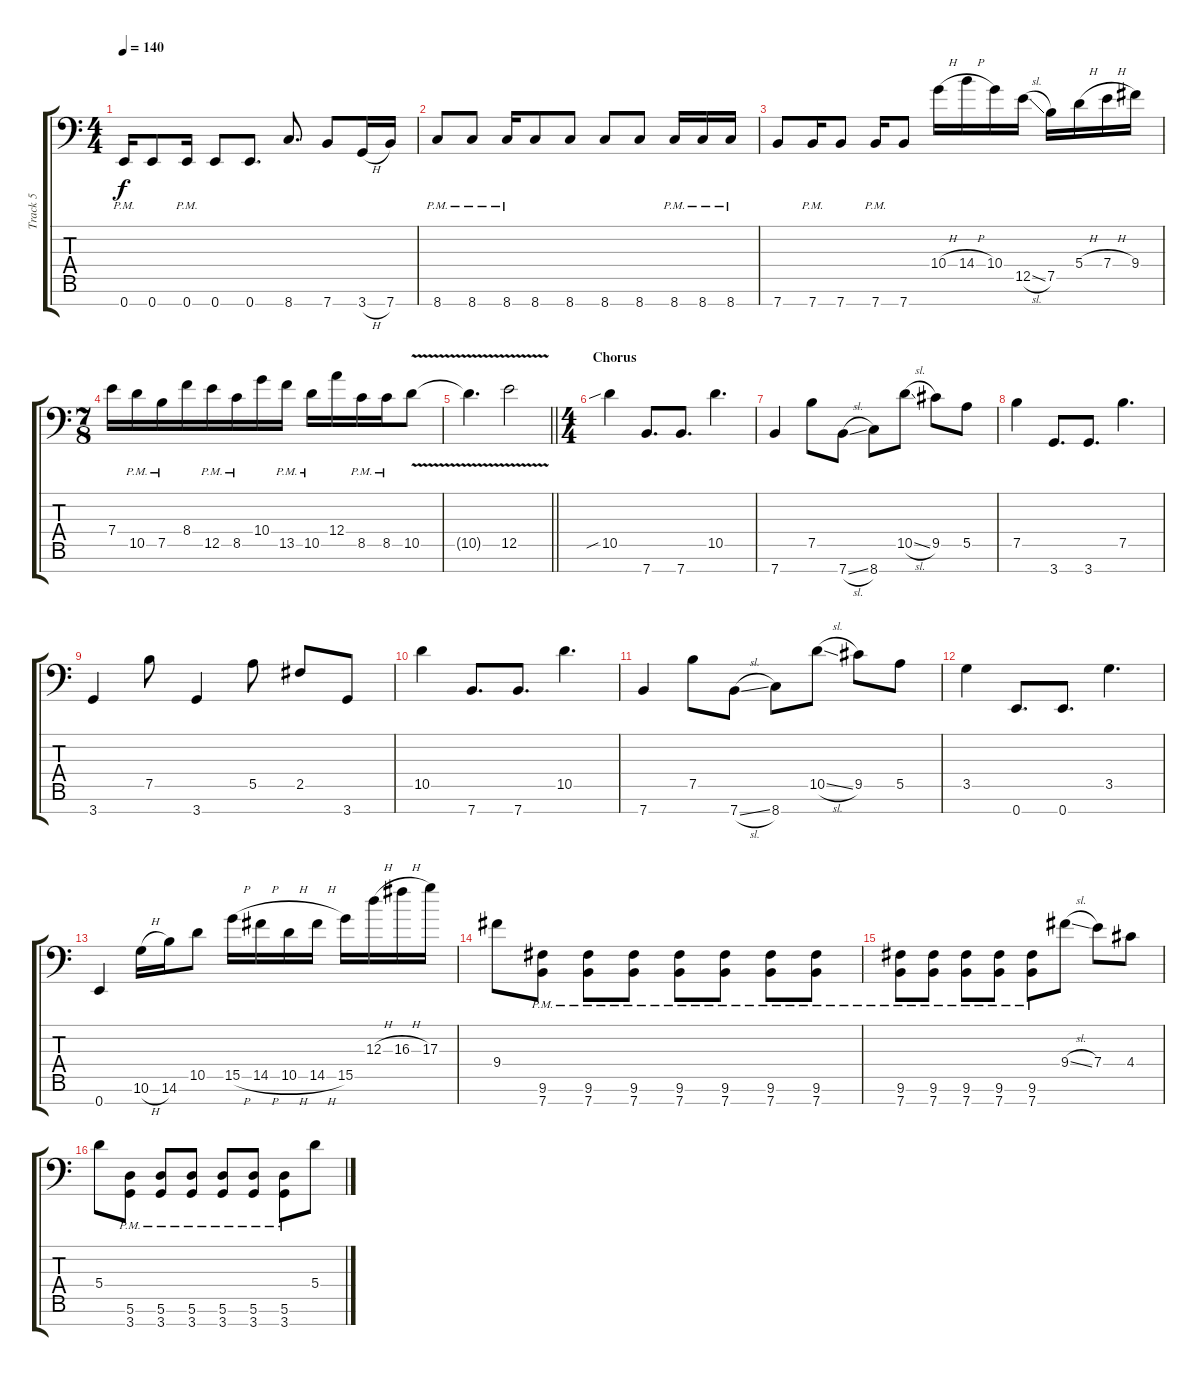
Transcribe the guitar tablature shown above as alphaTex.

\track ("Track 5" "Track 5") {instrument distortionguitar}
\staff {score tabs}
\tuning (B3 G3 D3 A2 E2 A1 E1) {hide}
\ts (4 4)
\tempo 140
\clef f4
\ks c
0.7{pm}.16{dy f} 0.7.8 0.7{pm}.16 0.7.8 0.7.8{d} 8.7.8{d} 7.7.8 3.7{h}.16 7.7.16 |
8.7{pm}.8 8.7{pm}.8 8.7{pm}.16 8.7.8 8.7.8 8.7.8 8.7.8 8.7{pm}.16 8.7{pm}.16 8.7{pm}.16 |
7.7.8 7.7{pm}.16 7.7.8 7.7{pm}.16 7.7.8 10.4{h}.16 14.4{h}.16 10.4.16 12.5{sl}.16 7.5.16 5.4{h}.16 7.4{h}.16 9.4.16 |
\ts (7 8)
7.4.16 10.5{pm}.16 7.5{pm}.16 8.4.16 12.5{pm}.16 8.5{pm}.16 10.4.16 13.5{pm}.16 10.5{pm}.16 12.4.16 8.5{pm}.16 8.5{pm}.16 10.5{v}.8 |
\barLineRight lightlight
10.5{t}.4{d} 12.5{v}.2 |
\ts (4 4)
\section ("" "Chorus")
10.5{sib}.4 7.7.8{d} 7.7.8{d} 10.5.4{d} |
7.7.4 7.5.8 7.7{sl}.8 8.7.8 10.5{sl}.8 9.5.8 5.5.8 |
7.5.4 3.7.8{d} 3.7.8{d} 7.5.4{d} |
3.7.4 7.5.8 3.7.4 5.5.8 2.5.8 3.7.8 |
10.5.4 7.7.8{d} 7.7.8{d} 10.5.4{d} |
7.7.4 7.5.8 7.7{sl}.8 8.7.8 10.5{sl}.8 9.5.8 5.5.8 |
3.5.4 0.7.8{d} 0.7.8{d} 3.5.4{d} |
0.7.4 10.6{h}.16 14.6.16 10.5.8 15.5{h}.16 14.5{h}.16 10.5{h}.16 14.5{h}.16 15.5.16 12.3{h}.16 16.3{h}.16 17.3.16 |
9.4.8 (9.6{pm} 7.7{pm}).8 (9.6{pm} 7.7{pm}).8 (9.6{pm} 7.7{pm}).8 (9.6{pm} 7.7{pm}).8 (9.6{pm} 7.7{pm}).8 (9.6{pm} 7.7{pm}).8 (9.6{pm} 7.7{pm}).8 |
(9.6{pm} 7.7{pm}).8 (9.6{pm} 7.7{pm}).8 (9.6{pm} 7.7{pm}).8 (9.6{pm} 7.7{pm}).8 (9.6{pm} 7.7{pm}).8 9.4{sl}.8 7.4.8 4.4.8 |
5.4.8 (5.6{pm} 3.7{pm}).8 (5.6{pm} 3.7{pm}).8 (5.6{pm} 3.7{pm}).8 (5.6{pm} 3.7{pm}).8 (5.6{pm} 3.7{pm}).8 (5.6{pm} 3.7{pm}).8 5.4.8
